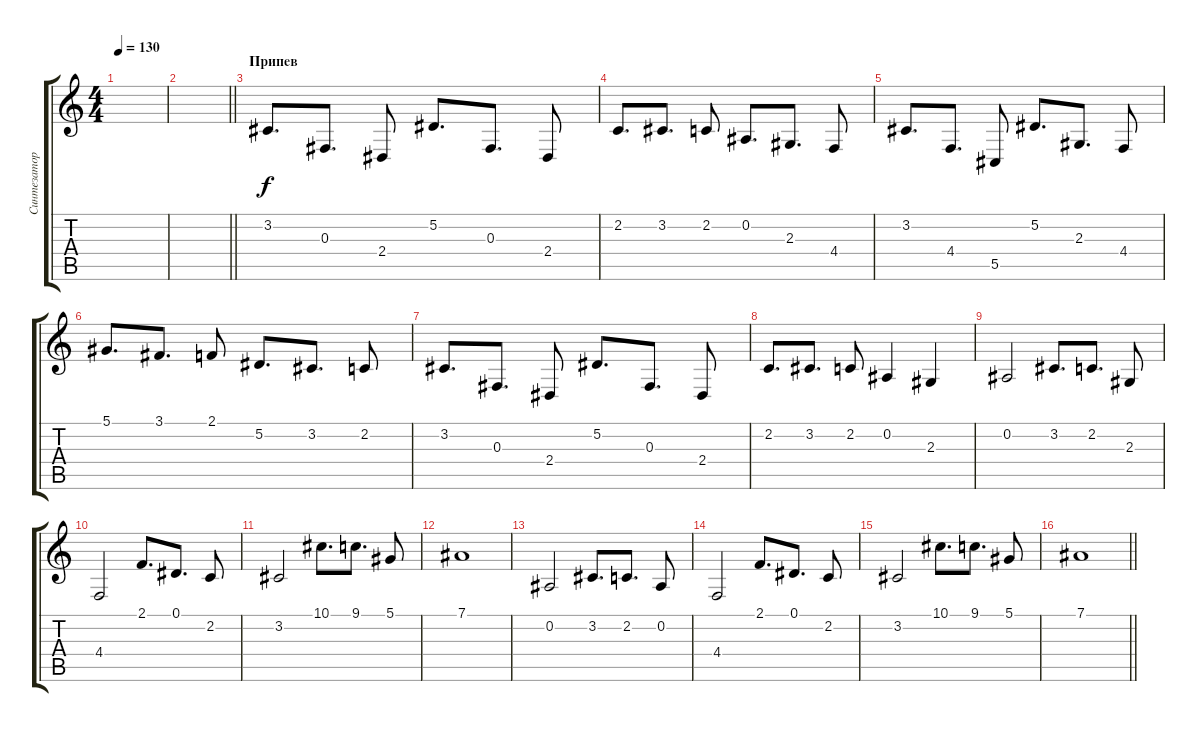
\track ("Синтезатор 2" "Синтезатор") {instrument glockenspiel}
\staff {score tabs}
\tuning (Eb4 Bb3 Gb3 Db3 Ab2 Eb2) {hide}
\ts (4 4)
\tempo 130
\clef g2
\ks c
|
\barLineRight lightlight
|
\section ("" "Припев")
3.2.8{d} 0.3.8{d} 2.4.8 5.2.8{d} 0.3.8{d} 2.4.8 |
2.2.8{d} 3.2.8{d} 2.2.8 0.2.8{d} 2.3.8{d} 4.4.8 |
3.2.8{d} 4.4.8{d} 5.5.8 5.2.8{d} 2.3.8{d} 4.4.8 |
5.1.8{d} 3.1.8{d} 2.1.8 5.2.8{d} 3.2.8{d} 2.2.8 |
3.2.8{d} 0.3.8{d} 2.4.8 5.2.8{d} 0.3.8{d} 2.4.8 |
2.2.8{d} 3.2.8{d} 2.2.8 0.2.4 2.3.4 |
0.2.2 3.2.8{d} 2.2.8{d} 2.3.8 |
4.4.2 2.1.8{d} 0.1.8{d} 2.2.8 |
3.2.2 10.1.8{d} 9.1.8{d} 5.1.8 |
7.1.1 |
0.2.2 3.2.8{d} 2.2.8{d} 0.2.8 |
4.4.2 2.1.8{d} 0.1.8{d} 2.2.8 |
3.2.2 10.1.8{d} 9.1.8{d} 5.1.8 |
\barLineRight lightlight
7.1.1
